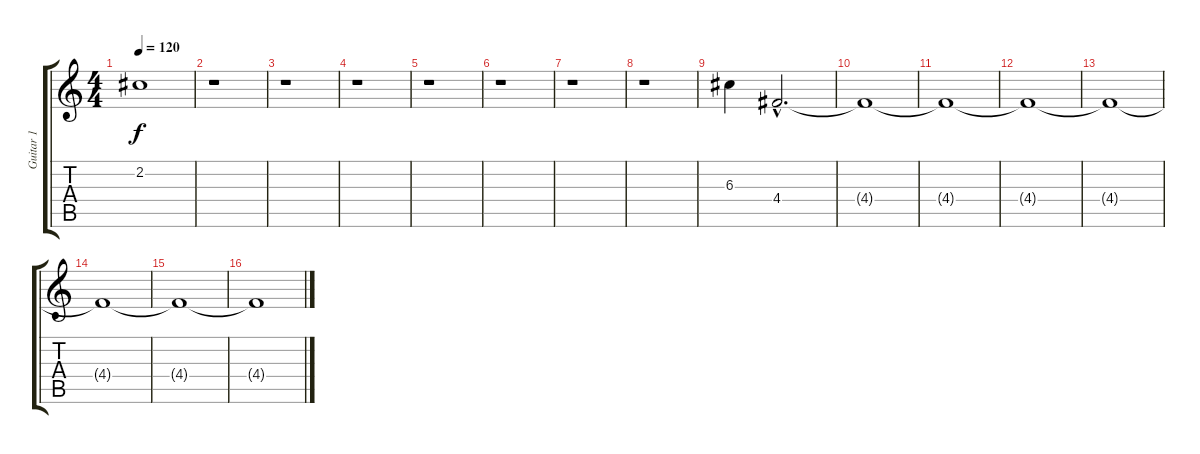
\track ("Guitar 1" "Guitar 1") {instrument distortionguitar}
\staff {score tabs}
\tuning (E4 B3 G3 D3 A2 E2) {hide}
\ts (4 4)
\tempo 120
\clef g2
\ks c
2.2{t}.1{dy f} |
r.1 |
r.1 |
r.1 |
r.1 |
r.1 |
r.1 |
r.1 |
6.3.4 4.4{hac}.2{d} |
4.4{t}.1 |
4.4{t}.1 |
4.4{t}.1 |
4.4{t}.1 |
4.4{t}.1 |
4.4{t}.1 |
4.4{t}.1
